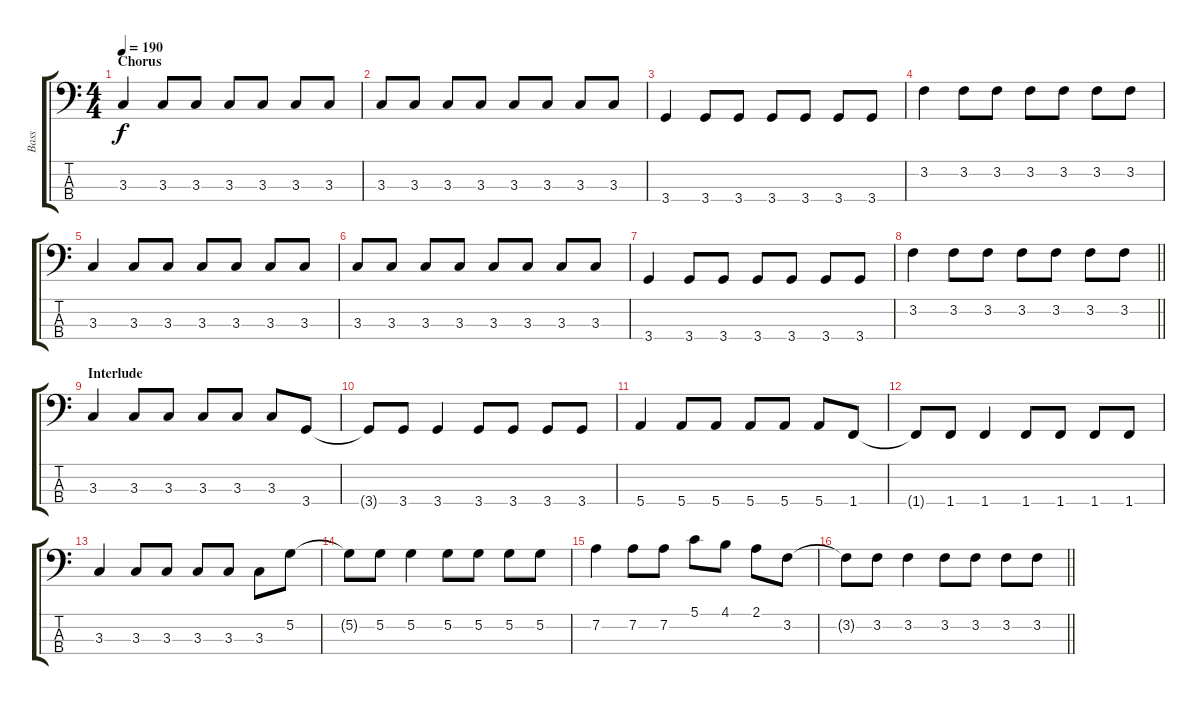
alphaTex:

\track ("Bass" "Bass") {instrument electricbasspick}
\staff {score tabs}
\tuning (G2 D2 A1 E1) {hide}
\ts (4 4)
\section ("" "Chorus")
\tempo 190
\clef f4
\ks c
3.3.4{dy f} 3.3.8 3.3.8 3.3.8 3.3.8 3.3.8 3.3.8 |
3.3.8 3.3.8 3.3.8 3.3.8 3.3.8 3.3.8 3.3.8 3.3.8 |
3.4.4 3.4.8 3.4.8 3.4.8 3.4.8 3.4.8 3.4.8 |
3.2.4 3.2.8 3.2.8 3.2.8 3.2.8 3.2.8 3.2.8 |
3.3.4 3.3.8 3.3.8 3.3.8 3.3.8 3.3.8 3.3.8 |
3.3.8 3.3.8 3.3.8 3.3.8 3.3.8 3.3.8 3.3.8 3.3.8 |
3.4.4 3.4.8 3.4.8 3.4.8 3.4.8 3.4.8 3.4.8 |
\barLineRight lightlight
3.2.4 3.2.8 3.2.8 3.2.8 3.2.8 3.2.8 3.2.8 |
\section ("" "Interlude")
3.3.4 3.3.8 3.3.8 3.3.8 3.3.8 3.3.8 3.4.8 |
3.4{t}.8 3.4.8 3.4.4 3.4.8 3.4.8 3.4.8 3.4.8 |
5.4.4 5.4.8 5.4.8 5.4.8 5.4.8 5.4.8 1.4.8 |
1.4{t}.8 1.4.8 1.4.4 1.4.8 1.4.8 1.4.8 1.4.8 |
3.3.4 3.3.8 3.3.8 3.3.8 3.3.8 3.3.8 5.2.8 |
5.2{t}.8 5.2.8 5.2.4 5.2.8 5.2.8 5.2.8 5.2.8 |
7.2.4 7.2.8 7.2.8 5.1.8 4.1.8 2.1.8 3.2.8 |
\barLineRight lightlight
3.2{t}.8 3.2.8 3.2.4 3.2.8 3.2.8 3.2.8 3.2.8
